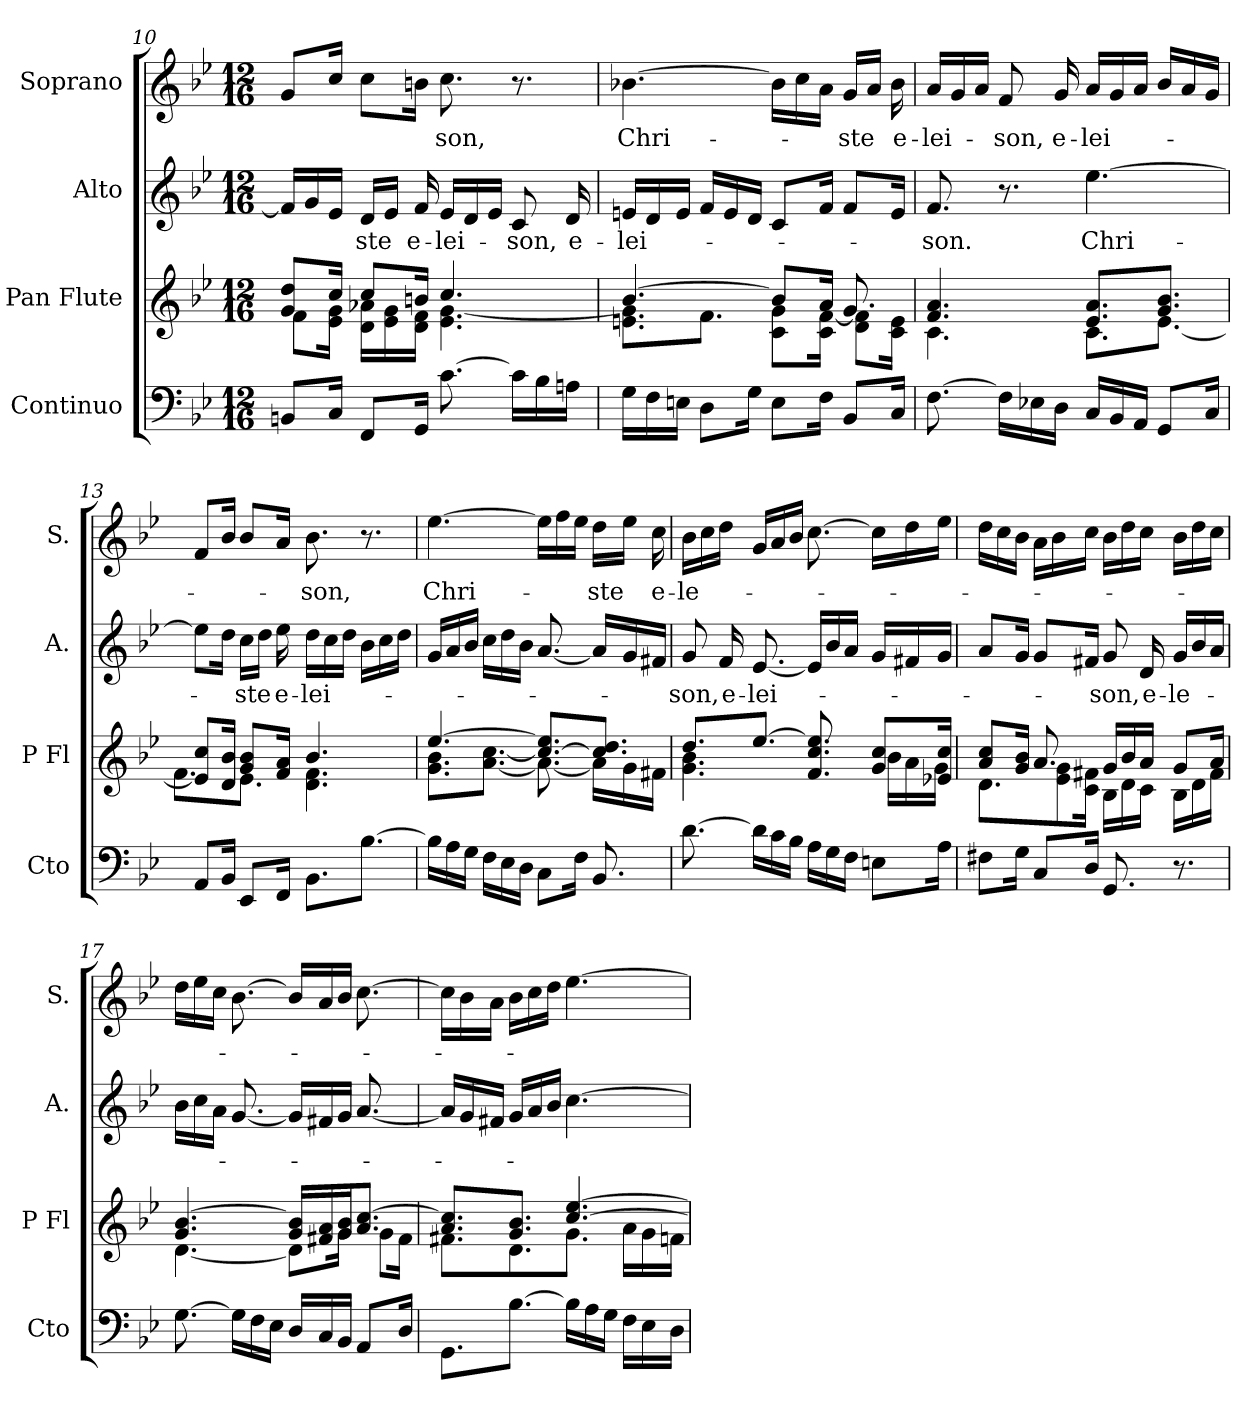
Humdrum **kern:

**kern	**kern	**kern	**text	**kern	**text
*part4	*part3	*part2	*part2	*part1	*part1
*staff4	*staff3	*staff2	*staff2	*staff1	*staff1
*I"Continuo	*I"Pan Flute	*I"Alto	*	*I"Soprano	*
*I'Cto	*I'P Fl	*I'A.	*	*I'S.	*
!!LO:LB:g=z
*clefF4	*clefG2	*clefG2	*	*clefG2	*
*k[b-e-]	*k[b-e-]	*k[b-e-]	*	*k[b-e-]	*
*M12/16	*M12/16	*M12/16	*	*M12/16	*
=10	=10	=10	=10	=10	=10
*	*^	*	*	*	*
8BBn/L	8g/ 8dd/L	8f\L	16f/LL]	.	8g/L	.
.	.	.	16g/	.	.	.
16C/Jk	16cc/Jk	16e-\ 16g\Jk	16e-/JJ	.	16cc/Jk	.
!	!	!	!	!LO:LY:b	!	!
8FF/L	8cc/L	16d\ 16a-X\LL	16d/LL	ste	8cc\L	.
.	.	16e-\ 16g\	16e-/JJ	.	.	.
!	!	!	!	!LO:LY:b	!	!
16GG/Jk	16bn/Jk	16d\ 16f\JJ	16f/	e-	16bn\Jk	.
!	!	!	!	!LO:LY:b	!	!LO:LY:b
[8.c\	4.cc/	4.e-\ [4.g\	16e-/LL	-lei-	8.cc\	-son,
.	.	.	16d/	.	.	.
.	.	.	16e-/JJ	.	.	.
!	!	!	!	!LO:LY:b	!	!
16c\LL]	.	.	8c/	-son,	8.r	.
16B-\	.	.	.	.	.	.
!	!	!	!	!LO:LY:b	!	!
16An\JJ	.	.	16d/	e-	.	.
=11	=11	=11	=11	=11	=11	=11
!	!	!	!	!LO:LY:b	!	!LO:LY:b
16G\LL	[4.b-/	8.en\ 8.g\]L	16en/LL	-lei-	[4.b-X\	Chri-
16F\	.	.	16d/	.	.	.
16En\JJ	.	.	16e/JJ	.	.	.
8D\L	.	8.f\J	16f/LL	.	.	.
.	.	.	16e/	.	.	.
16G\Jk	.	.	16d/JJ	.	.	.
8E\L	8b-/L]	8c\ 8g\L	8c/L	.	16b-\LL]	.
.	.	.	.	.	16cc\	.
16F\Jk	16a/Jk	16c\ [16f\Jk	16f/Jk	.	16a\JJ	.
!	!	!	!	!	!	!LO:LY:b
8BB-/L	8.g/	8d\ 8f\]L	8f/L	.	16g/LL	-ste
.	.	.	.	.	16a/JJ	.
!	!	!	!	!	!	!LO:LY:b
16C/Jk	.	16c\ 16e\Jk	16e/Jk	.	16b-\	e-
=12	=12	=12	=12	=12	=12	=12
!	!	!	!	!LO:LY:b	!	!LO:LY:b
[8.F\	4.f/ 4.a/	4.c\	8.f/	-son.	16a/LL	-lei-
.	.	.	.	.	16g/	.
.	.	.	.	.	16a/JJ	.
!	!	!	!	!	!	!LO:LY:b
16F\LL]	.	.	8.r	.	8f/	son,
16E-X\	.	.	.	.	.	.
!	!	!	!	!	!	!LO:LY:b
16D\JJ	.	.	.	.	16g/	e-
!	!	!	!	!LO:LY:b	!	!LO:LY:b
16C/LL	8.e-/ 8.a/L	8.c\L	[4.ee-\	Chri-	16a/LL	-lei-
16BB-/	.	.	.	.	16g/	.
16AA/JJ	.	.	.	.	16a/JJ	.
8GG/L	8.g/ 8.b-/J	[8.e-\J	.	.	16b-/LL	.
.	.	.	.	.	16a/	.
16C/Jk	.	.	.	.	16g/JJ	.
!!LO:PB:g=z
=13	=13	=13	=13	=13	=13	=13
8AA/L	8e-/] 8cc/L	8.f\L	8ee-\L]	.	8f/L	.
16BB-/Jk	16d/ 16b-/Jk	.	16dd\Jk	.	16b-i/Jk	.
!	!	!	!	!LO:LY:b	!	!
8EE-/L	8g/ 8b-/L	8.e-\J	16cc\LL	-ste	8b-/L	.
.	.	.	16dd\JJ	.	.	.
!	!	!	!	!LO:LY:b	!	!
16FF/Jk	16f/ 16a/Jk	.	16ee-\	e-	16a/Jk	.
!	!	!	!	!LO:LY:b	!	!LO:LY:b
8.BB-\L	4.b-/	4.d\ 4.f\	16dd\LL	-lei-	8.b-\	-son,
.	.	.	16cc\	.	.	.
.	.	.	16dd\JJ	.	.	.
[8.B-\J	.	.	16b-\LL	.	8.r	.
.	.	.	16cc\	.	.	.
.	.	.	16dd\JJ	.	.	.
=14	=14	=14	=14	=14	=14	=14
!	!	!	!	!	!	!LO:LY:b
16B-i\LL]	[4.ee-/	8.g\ 8.b-\L	16g/LL	.	[4.ee-\	Chri-
16A\	.	.	16a/	.	.	.
16G\JJ	.	.	16b-/JJ	.	.	.
16F\LL	.	[8.a\ [8.cc\J	16cc\LL	.	.	.
16E-\	.	.	16dd\	.	.	.
16D\JJ	.	.	16b-\JJ	.	.	.
8C\L	8.cc/_ 8.ee-/]L	8.a\_	[8.a/	.	16ee-\LL]	.
.	.	.	.	.	16ff\	.
16F\Jk	.	.	.	.	16ee-\JJ	.
!	!	!	!	!	!	!LO:LY:b
8.BB-/	8.cc/] 8.dd/J	16a\LL]	16a/LL]	.	16dd\LL	-ste
.	.	16g\	16g/	.	16ee-\JJ	.
!	!	!	!	!	!	!LO:LY:b
.	.	16f#X\JJ	16f#X/JJ	.	16cc\	e-
=15	=15	=15	=15	=15	=15	=15
!	!	!	!	!LO:LY:b	!	!LO:LY:b
[8.d\	8.dd/L	4.g\ 4.b-\	8g/	-son,	16b-\LL	-le-
.	.	.	.	.	16cc\	.
!	!	!	!	!LO:LY:b	!	!
.	.	.	16f/	e-	16dd\JJ	.
!	!	!	!	!LO:LY:b	!	!
16d\LL]	[8.ee-/J	.	[8.e-/	-lei-	16g/LL	.
16c\	.	.	.	.	16a/	.
16B-\JJ	.	.	.	.	16b-/JJ	.
16A\LL	8.f/ 8.cc/ 8.ee-/]	8.ryy	16e-/LL]	.	[8.cc\	.
16G\	.	.	16b-/	.	.	.
16F\JJ	.	.	16a/JJ	.	.	.
8En\L	8g/ 8cc/L	16b-\LL	16g/LL	.	16cc\LL]	.
.	.	16a\	16f#X/	.	16dd\	.
16A\Jk	16e-X/ 16cc/Jk	16g\JJ	16g/JJ	.	16ee-\JJ	.
!!LO:LB:g=z
=16	=16	=16	=16	=16	=16	=16
8F#X\L	8a/ 8cc/L	8.d\L	8a/L	.	16dd\LL	.
.	.	.	.	.	16cc\	.
16G\Jk	16g/ 16b-/Jk	.	16g/Jk	.	16b-\JJ	.
8C/L	8.a/	8e-\ 8g\	8g/L	.	16a\LL	.
.	.	.	.	.	16b-\	.
16D/Jk	.	16c\ 16f#X\Jk	16f#X/Jk	.	16cc\JJ	.
!	!	!	!	!LO:LY:b	!	!
8.GG/	16g/LL	16B-\LL	8g/	-son,	16b-\LL	.
.	16b-/	16d\	.	.	16dd\	.
!	!	!	!	!LO:LY:b	!	!
.	16a/JJ	16c\JJ	16d/	e-	16cc\JJ	.
!	!	!	!	!LO:LY:b	!	!
8.r	8g/L	16B-\LL	16g/LL	-le-	16b-\LL	.
.	.	16d\	16b-/	.	16dd\	.
.	16a/Jk	16f#\JJ	16a/JJ	.	16cc\JJ	.
=17	=17	=17	=17	=17	=17	=17
[8.G\	4.g/ [4.b-/	[4.d\	16b-\LL	.	16dd\LL	.
.	.	.	16cc\	.	16ee-\	.
.	.	.	16a\JJ	.	16cc\JJ	.
16G\LL]	.	.	[8.g/	.	[8.b-\	.
16F\	.	.	.	.	.	.
16E-\JJ	.	.	.	.	.	.
16D/LL	16g/ 16b-/]LL	8d\L]	16g/LL]	.	16b-/LL]	.
16C/	16f#X/ 16a/	.	16f#X/	.	16a/	.
16BB-/JJ	16g/ 16b-/J	16g\Jk	16g/JJ	.	16b-/JJ	.
8AA/L	8.a/ [8.cc/J	8g\L	[8.a/	.	[8.cc\	.
16D/Jk	.	16f#\Jk	.	.	.	.
=18	=18	=18	=18	=18	=18	=18
8.GG\L	8.a/ 8.cc/]L	8.f#X\L	16a/LL]	.	16cc\LL]	.
.	.	.	16g/	.	16b-\	.
.	.	.	16f#X/JJ	.	16a\JJ	.
[8.B-\J	8.g/ 8.b-/J	8.d\	16g/LL	.	16b-\LL	.
.	.	.	16a/	.	16cc\	.
.	.	.	16b-/JJ	.	16dd\JJ	.
16B-\LL]	[4.cc/ [4.ee-/	8.g\J	[4.cc\	.	[4.ee-\	.
16A\	.	.	.	.	.	.
16G\JJ	.	.	.	.	.	.
16F\LL	.	16a\LL	.	.	.	.
16E-\	.	16g\	.	.	.	.
16D\JJ	.	16fn\JJ	.	.	.	.
*	*v	*v	*	*	*	*
=	=	=	=	=	=
*-	*-	*-	*-	*-	*-
